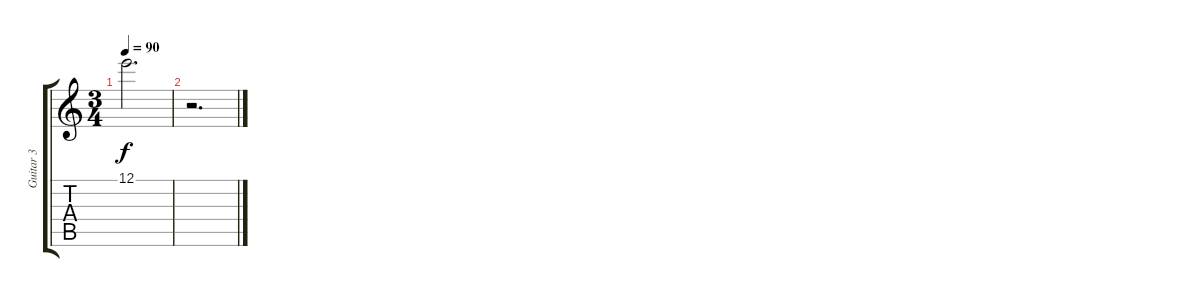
\track ("Guitar 3" "Guitar 3") {instrument acousticguitarsteel}
\staff {score tabs}
\tuning (E4 B3 G3 D3 A2 E2) {hide}
\ts (3 4)
\tempo 90
\clef g2
\ks c
12.1{t}.2{d dy f} |
r.2{d}
